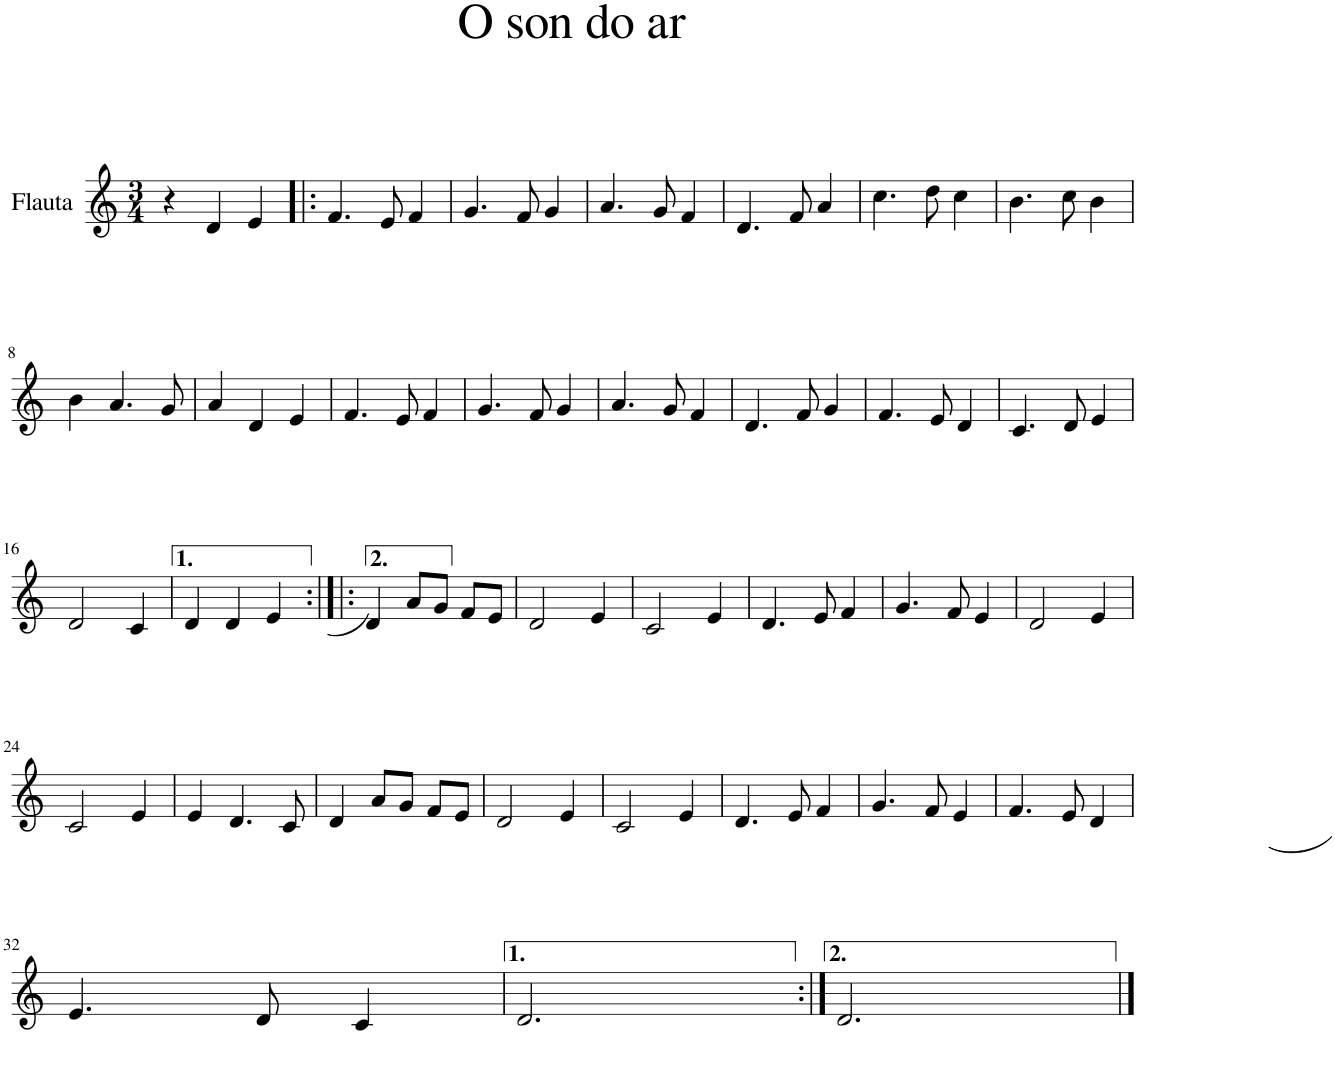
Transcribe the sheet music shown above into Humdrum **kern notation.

**kern
*part1
*staff1
*I"Flauta
*I'Fl
*clefG2
*k[]
*M3/4
=1
4r
4d/
4e/
=2!|:
4.f/
8e/
4f/
=3
4.g/
8f/
4g/
=4
4.a/
8g/
4f/
=5
4.d/
8f/
4a/
=6
4.cc\
8dd\
4cc\
=7
4.b\
8cc\
4b\
!!LO:LB:g=z
=8
4b\
4.a/
8g/
=9
4a/
4d/
4e/
=10
4.f/
8e/
4f/
=11
4.g/
8f/
4g/
=12
4.a/
8g/
4f/
=13
4.d/
8f/
4g/
=14
4.f/
8e/
4d/
=15
4.c/
8d/
4e/
!!LO:LB:g=z
=16
2d/
4c/
=17
4d/
4d/
4e/
=18:|!|:
(4d/
8a/L)
8g/J
8f/L
8e/J
=19
2d/
4e/
=20
2c/
4e/
=21
4.d/
8e/
4f/
=22
4.g/
8f/
4e/
=23
2d/
4e/
!!LO:LB:g=z
=24
2c/
4e/
=25
4e/
4.d/
8c/
=26
4d/
8a/L
8g/J
8f/L
8e/J
=27
2d/
4e/
=28
(2c/
4e/)
=29
4.d/
8e/
4f/
=30
4.g/
8f/
4e/
=31
4.f/
8e/
4d/
!!LO:LB:g=z
=32
4.e/
8d/
4c/
=33
2.d/
=34:|!
2.d/
==
*-
